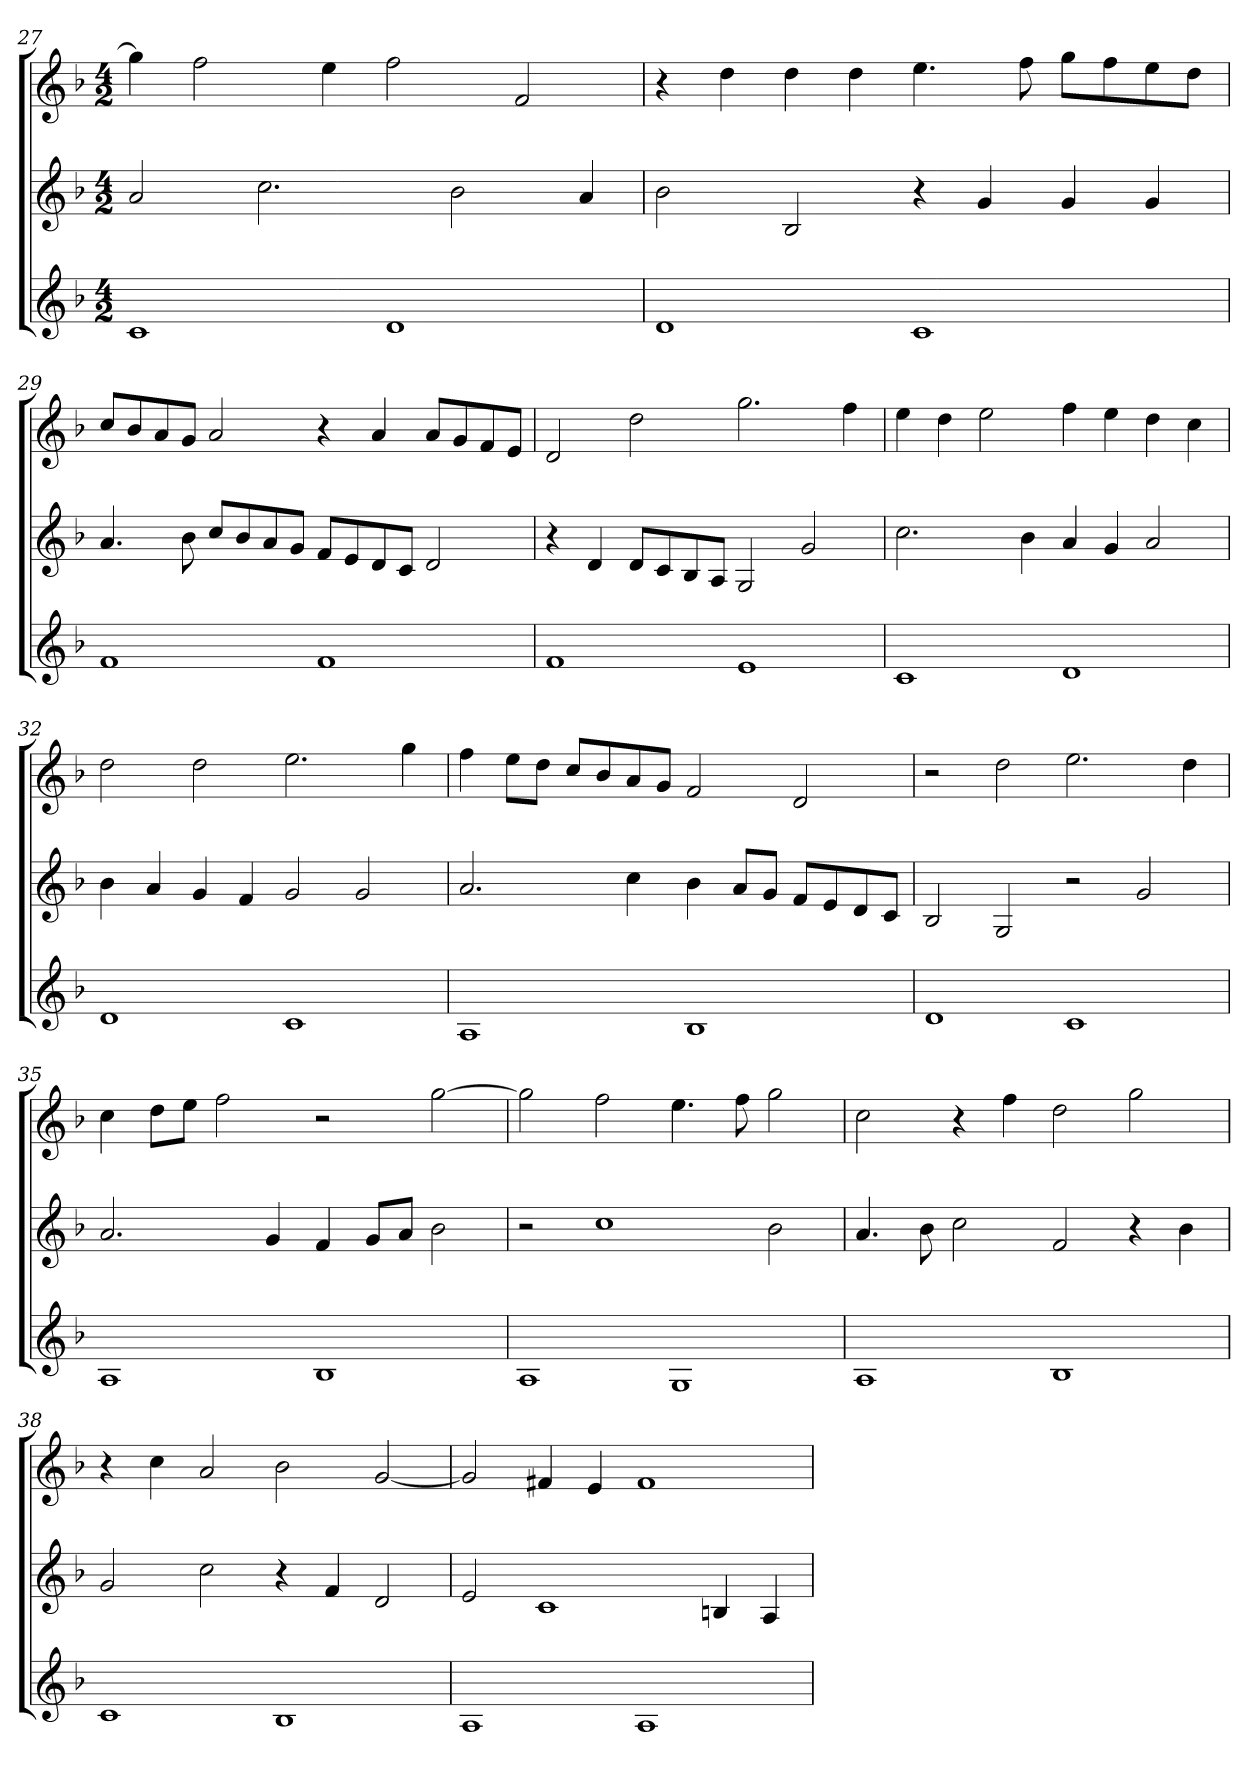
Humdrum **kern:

**kern	**kern	**kern
*part3	*part2	*part1
*staff3	*staff2	*staff1
*k[b-]	*k[b-]	*k[b-]
*M4/2	*M4/2	*M4/2
=27	=27	=27
1c	2a	4gg]
.	.	2ff
.	2.cc	.
.	.	4ee
1d	.	2ff
.	2b-	.
.	.	2f
.	4a	.
=28	=28	=28
1d	2b-	4r
.	.	4dd
.	2B-	4dd
.	.	4dd
1c	4r	4.ee
.	4g	.
.	.	8ff
.	4g	8ggL
.	.	8ff
.	4g	8ee
.	.	8ddJ
=29	=29	=29
1f	4.a	8ccL
.	.	8b-
.	.	8a
.	8b-	8gJ
.	8ccL	2a
.	8b-	.
.	8a	.
.	8gJ	.
1f	8fL	4r
.	8e	.
.	8d	4a
.	8cJ	.
.	2d	8aL
.	.	8g
.	.	8f
.	.	8eJ
=30	=30	=30
1f	4r	2d
.	4d	.
.	8dL	2dd
.	8c	.
.	8B-	.
.	8AJ	.
1e	2G	2.gg
.	2g	.
.	.	4ff
=31	=31	=31
1c	2.cc	4ee
.	.	4dd
.	.	2ee
.	4b-	.
1d	4a	4ff
.	4g	4ee
.	2a	4dd
.	.	4cc
=32	=32	=32
1d	4b-	2dd
.	4a	.
.	4g	2dd
.	4f	.
1c	2g	2.ee
.	2g	.
.	.	4gg
=33	=33	=33
1A	2.a	4ff
.	.	8eeL
.	.	8ddJ
.	.	8ccL
.	.	8b-
.	4cc	8a
.	.	8gJ
1B-	4b-	2f
.	8aL	.
.	8gJ	.
.	8fL	2d
.	8e	.
.	8d	.
.	8cJ	.
=34	=34	=34
1d	2B-	2r
.	2G	2dd
1c	2r	2.ee
.	2g	.
.	.	4dd
=35	=35	=35
1A	2.a	4cc
.	.	8ddL
.	.	8eeJ
.	.	2ff
.	4g	.
1B-	4f	2r
.	8gL	.
.	8aJ	.
.	2b-	[2gg
=36	=36	=36
1A	2r	2gg]
.	1cc	2ff
1G	.	4.ee
.	.	8ff
.	2b-	2gg
=37	=37	=37
1A	4.a	2cc
.	8b-	.
.	2cc	4r
.	.	4ff
1B-	2f	2dd
.	4r	2gg
.	4b-	.
=38	=38	=38
1c	2g	4r
.	.	4cc
.	2cc	2a
1B-	4r	2b-
.	4f	.
.	2d	[2g
=39	=39	=39
1A	2e	2g]
.	1c	4f#X
.	.	4e
1A	.	1f#
.	4Bn	.
.	4A	.
=	=	=
*-	*-	*-
